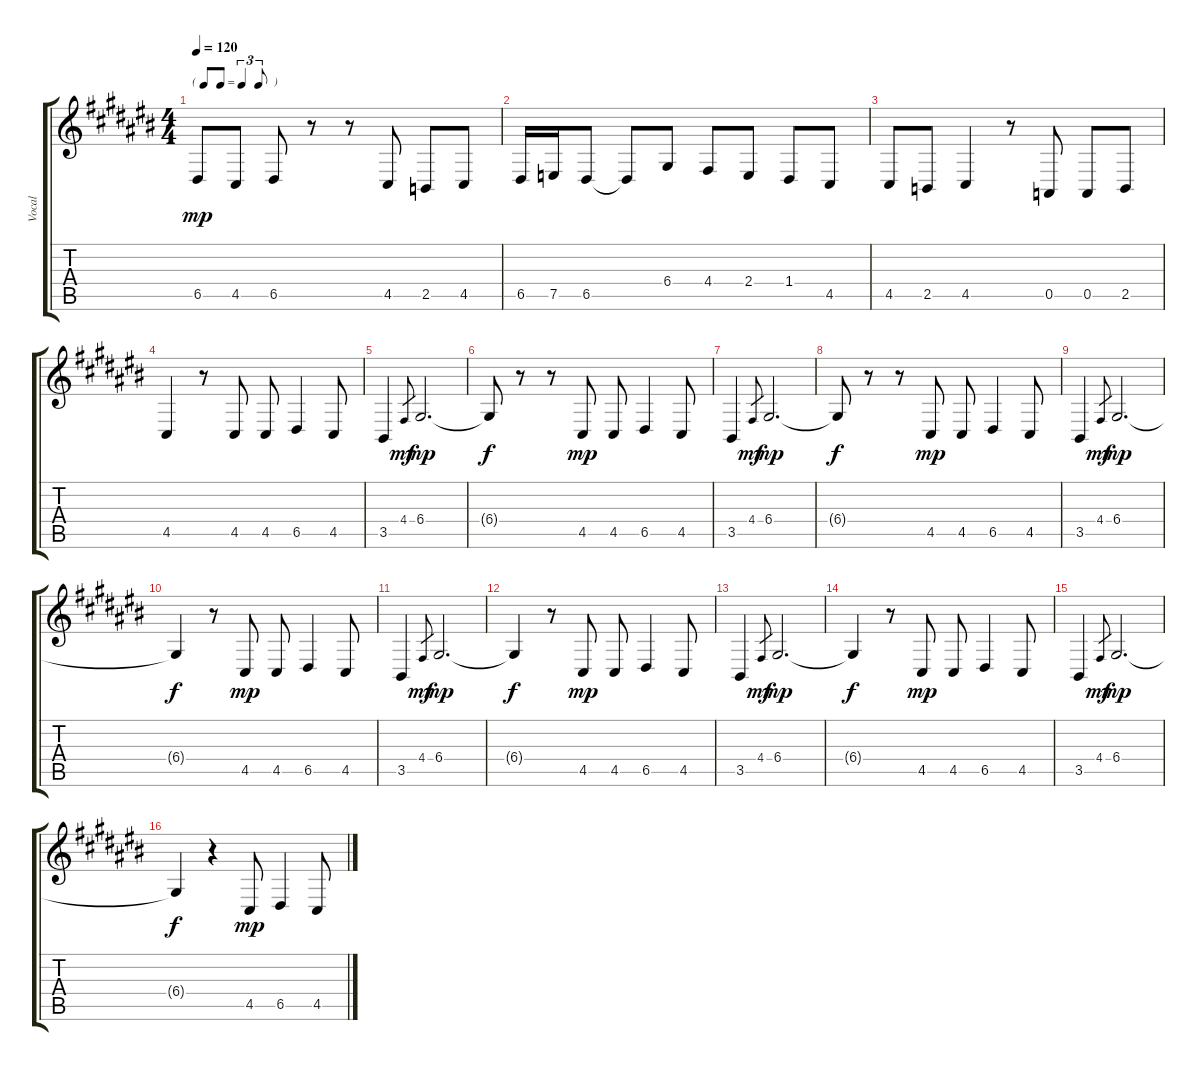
\track ("Vocal" "Vocal") {mute instrument oboe}
\staff {score tabs}
\tuning (E4 B3 G3 D3 A2 E2) {hide}
\ts (4 4)
\tf triplet8th
\tempo 120
\clef g2
\ks c#
6.5.8{dy mp} 4.5.8 6.5.8 r.8 r.8 4.5.8 2.5.8 4.5.8 |
6.5.16 7.5.16 6.5.8 6.5{t}.8 6.4.8 4.4.8 2.4.8 1.4.8 4.5.8 |
4.5.8 2.5.8 4.5.4 r.8 0.5.8 0.5.8 2.5.8 |
4.5.4 r.8 4.5.8 4.5.8 6.5.4 4.5.8 |
3.5.4 4.4.8{gr dy mf} 6.4.2{d dy mp} |
6.4{t}.8{dy f} r.8 r.8 4.5.8{dy mp} 4.5.8 6.5.4 4.5.8 |
3.5.4 4.4.8{gr dy mf} 6.4.2{d dy mp} |
6.4{t}.8{dy f} r.8 r.8 4.5.8{dy mp} 4.5.8 6.5.4 4.5.8 |
3.5.4 4.4.8{gr dy mf} 6.4.2{d dy mp} |
6.4{t}.4{dy f} r.8 4.5.8{dy mp} 4.5.8 6.5.4 4.5.8 |
3.5.4 4.4.8{gr dy mf} 6.4.2{d dy mp} |
6.4{t}.4{dy f} r.8 4.5.8{dy mp} 4.5.8 6.5.4 4.5.8 |
3.5.4 4.4.8{gr dy mf} 6.4.2{d dy mp} |
6.4{t}.4{dy f} r.8 4.5.8{dy mp} 4.5.8 6.5.4 4.5.8 |
3.5.4 4.4.8{gr dy mf} 6.4.2{d dy mp} |
6.4{t}.4{dy f} r.4 4.5.8{dy mp} 6.5.4 4.5.8
